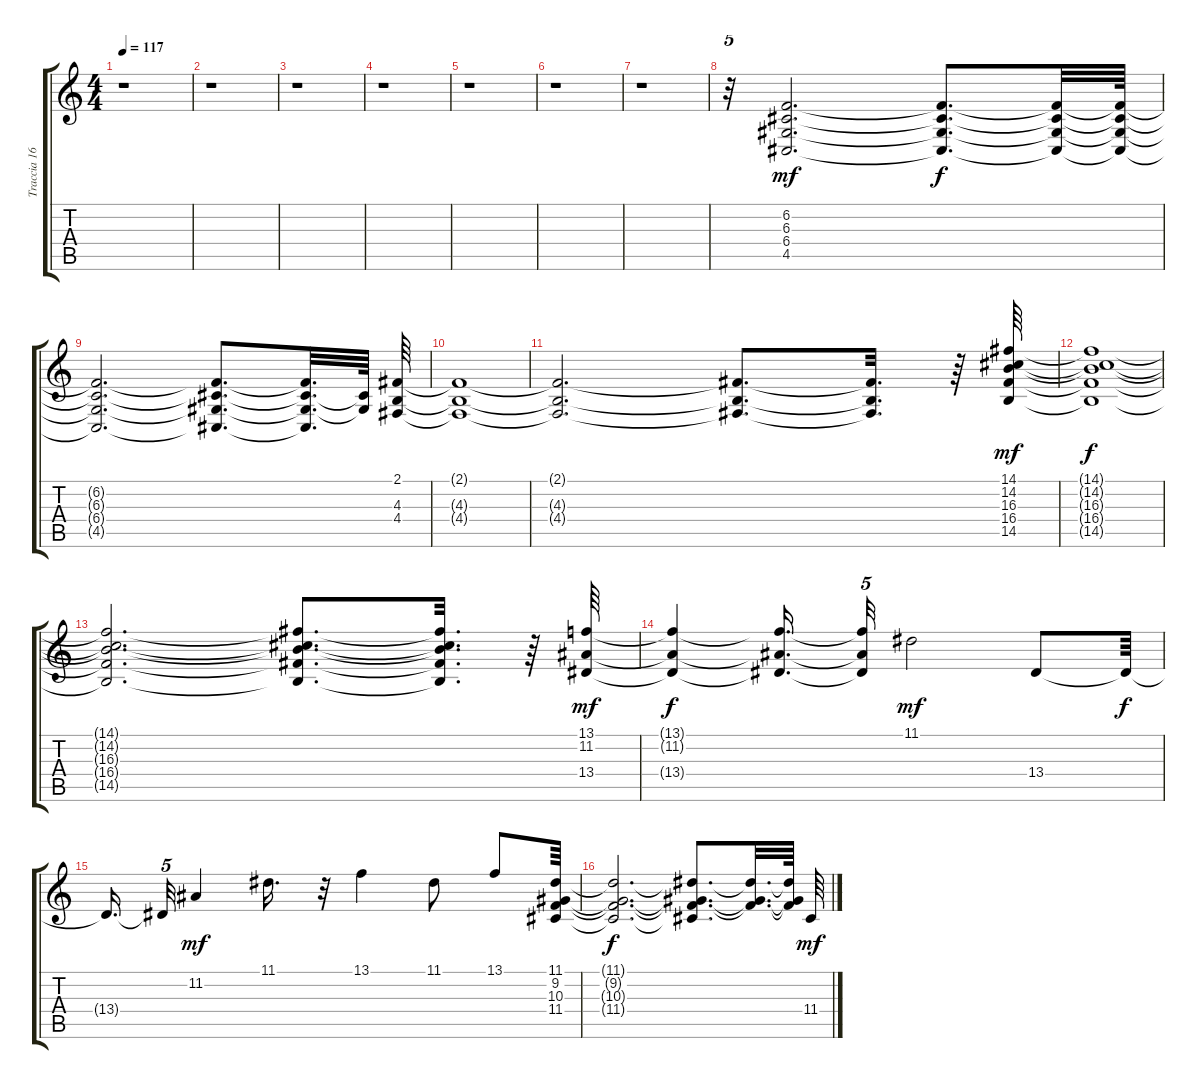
\track ("Traccia 16" "Traccia 16") {instrument electricpiano1}
\staff {score tabs}
\tuning (E4 B3 G3 D3 A2 E2) {hide}
\ts (4 4)
\tempo 117
\clef g2
\ks c
r.1{dy f} |
r.1 |
r.1 |
r.1 |
r.1 |
r.1 |
r.1 |
r.32{tu (5 4)} (6.2 6.3 6.4 4.5).2{d dy mf} (6.2{t} 6.3{t} 6.4{t} 4.5{t}).8{d dy f} (6.2{t} 6.3{t} 6.4{t} 4.5{t}).32 (6.2{t} 6.3{t} 6.4{t} 4.5{t}).64 |
(6.2{t} 6.3{t} 6.4{t} 4.5{t}).2{d} (6.2{t} 6.3{t} 6.4{t} 4.5{t}).8{d} (6.2{t} 6.3{t} 6.4{t} 4.5{t}).32{d} (6.3{t} 6.4{t}).64 (2.1 4.3 4.4).64 |
(2.1{t} 4.3{t} 4.4{t}).1 |
(2.1{t} 4.3{t} 4.4{t}).2{d} (2.1{t} 4.3{t} 4.4{t}).8{d} (2.1{t} 4.3{t} 4.4{t}).32{d} r.64 (14.1 14.2 16.3 16.4 14.5).64{dy mf} |
(14.1{t} 14.2{t} 16.3{t} 16.4{t} 14.5{t}).1{dy f} |
(14.1{t} 14.2{t} 16.3{t} 16.4{t} 14.5{t}).2{d} (14.1{t} 14.2{t} 16.3{t} 16.4{t} 14.5{t}).8{d} (14.1{t} 14.2{t} 16.3{t} 16.4{t} 14.5{t}).32{d} r.64 (13.1 11.2 13.4).64{dy mf} |
(13.1{t} 11.2{t} 13.4{t}).4{dy f} (13.1{t} 11.2{t} 13.4{t}).16{d} (13.1{t} 11.2{t} 13.4{t}).32{tu (5 4)} 11.1.2{dy mf} 13.4.8 13.4{t}.64{dy f} |
13.4{t}.16{d} 13.4{t}.32{tu (5 4)} 11.2.4{dy mf} 11.1.16{d} r.32 13.1.4 11.1.8 13.1.8 (11.1 9.2 10.3 11.4).64 |
(11.1{t} 9.2{t} 10.3{t} 11.4{t}).2{d dy f} (11.1{t} 9.2{t} 10.3{t} 11.4{t}).8{d} (11.1{t} 9.2{t} 10.3{t}).32{d} (11.1{t} 9.2{t} 10.3{t}).64 11.4.64{dy mf}
